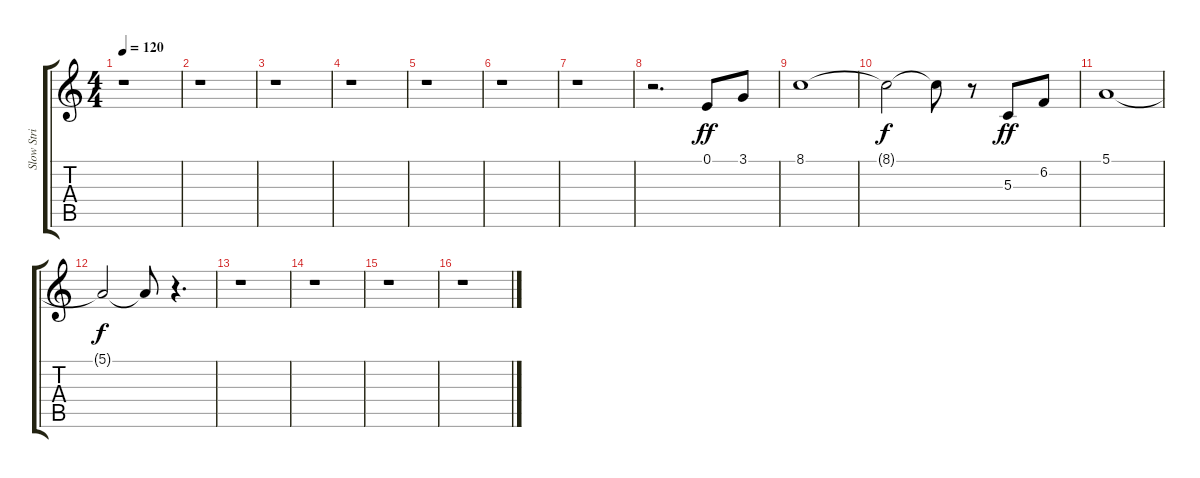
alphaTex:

\track ("Slow Stri           " "Slow Stri ") {instrument synthstrings1}
\staff {score tabs}
\tuning (E4 B3 G3 D3 A2 E2) {hide}
\ts (4 4)
\tempo 120
\clef g2
\ks c
r.1{dy f} |
r.1 |
r.1 |
r.1 |
r.1 |
r.1 |
r.1 |
r.2{d} 0.1.8{dy ff} 3.1.8 |
8.1.1 |
8.1{t}.2{dy f} 8.1{t}.8 r.8 5.3.8{dy ff} 6.2.8 |
5.1.1 |
5.1{t}.2{dy f} 5.1{t}.8 r.4{d} |
r.1 |
r.1 |
r.1 |
r.1
